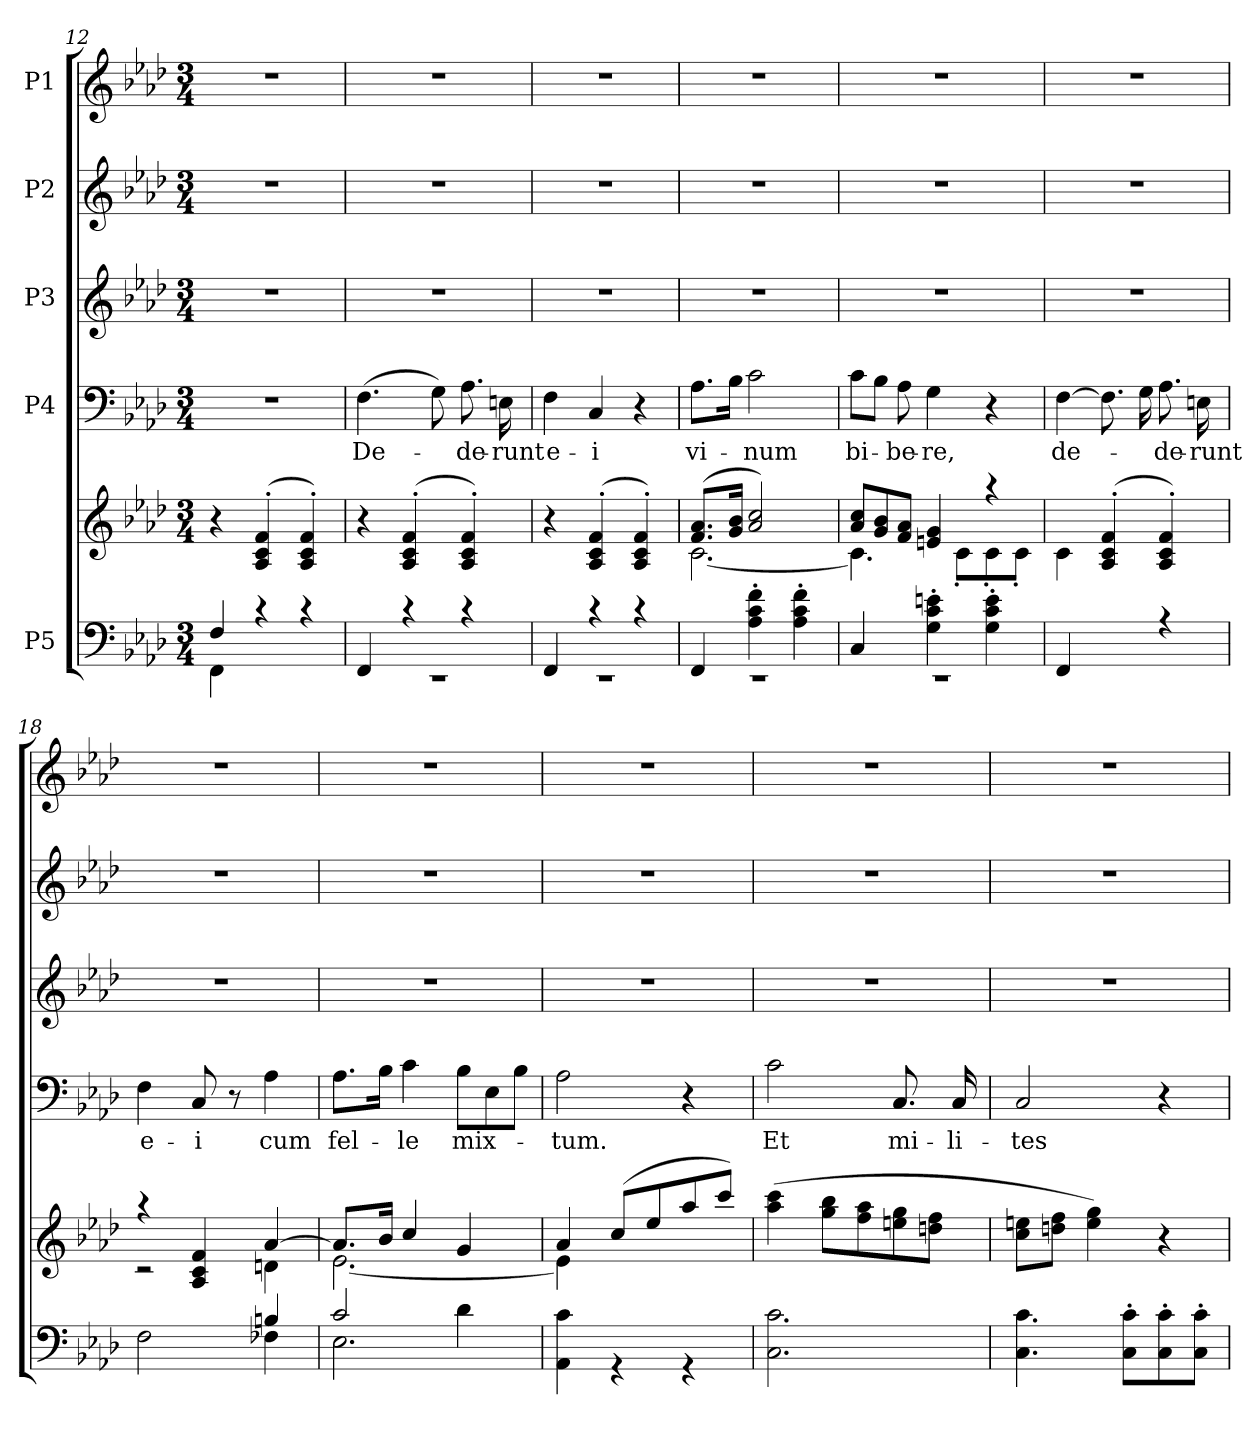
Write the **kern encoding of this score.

**kern	**kern	**kern	**text	**kern	**kern	**kern
*part5	*part5	*part4	*part4	*part3	*part2	*part1
*staff6	*staff5	*staff4	*staff4	*staff3	*staff2	*staff1
*I"P5	*	*I"P4	*	*I"P3	*I"P2	*I"P1
*clefF4	*clefG2	*clefF4	*	*clefG2	*clefG2	*clefG2
*k[b-e-a-d-]	*k[b-e-a-d-]	*k[b-e-a-d-]	*	*k[b-e-a-d-]	*k[b-e-a-d-]	*k[b-e-a-d-]
*A-:	*A-:	*A-:	*	*A-:	*A-:	*A-:
*M3/4	*M3/4	*M3/4	*	*M3/4	*M3/4	*M3/4
=12	=12	=12	=12	=12	=12	=12
*^	*^	*	*	*	*	*
*	*	*	*^	*	*	*	*	*
!	!	!	!	!	!LO:N:vis=1	!	!LO:N:vis=1	!LO:N:vis=1	!LO:N:vis=1
4F/	4FF\	4r	2.ryy	2.ryy	2.r	.	2.r	2.r	2.r
4rc	2ryy	(<4A-/'> 4c/'> 4f/'>	.	.	.	.	.	.	.
4rc	.	4A-/'> 4c/'> 4f/'>)	.	.	.	.	.	.	.
=13	=13	=13	=13	=13	=13	=13	=13	=13	=13
!	!LO:N:vis=1	!	!	!	!	!LO:LY:b	!LO:N:vis=1	!LO:N:vis=1	!LO:N:vis=1
4FF/	2.rEE	4r	2.ryy	2.ryy	(>4.F\	De-	2.r	2.r	2.r
4rc	.	(<4A-/'> 4c/'> 4f/'>	.	.	.	.	.	.	.
.	.	.	.	.	8G\)	.	.	.	.
!	!	!	!	!	!	!LO:LY:b	!	!	!
4rc	.	4A-/'> 4c/'> 4f/'>)	.	.	8.A-\	-de-	.	.	.
!	!	!	!	!	!	!LO:LY:b	!	!	!
.	.	.	.	.	16En\	-runt	.	.	.
=14	=14	=14	=14	=14	=14	=14	=14	=14	=14
!	!LO:N:vis=1	!	!	!	!	!LO:LY:b	!LO:N:vis=1	!LO:N:vis=1	!LO:N:vis=1
4FF/	2.rEE	4r	2.ryy	2.ryy	4F\	e-	2.r	2.r	2.r
!	!	!	!	!	!	!LO:LY:b	!	!	!
4rc	.	(<4A-/'> 4c/'> 4f/'>	.	.	4C/	-i	.	.	.
4rc	.	4A-/'> 4c/'> 4f/'>)	.	.	4r	.	.	.	.
!!LO:PB:g=z
=15	=15	=15	=15	=15	=15	=15	=15	=15	=15
!	!LO:N:vis=1	!	!	!	!	!LO:LY:b	!LO:N:vis=1	!LO:N:vis=1	!LO:N:vis=1
4FF/	2.rEE	(>8.f/ 8.a-/L	[<2.c\	2.ryy	8.A-\L	vi-	2.r	2.r	2.r
.	.	16g/ 16b-/Jk	.	.	16B-\Jk	.	.	.	.
!	!	!	!	!	!	!LO:LY:b	!	!	!
4A-\'< 4c\'< 4f\'<	.	2a-/ 2cc/)	.	.	2c\	-num	.	.	.
4A-\'< 4c\'< 4f\'<	.	.	.	.	.	.	.	.	.
=16	=16	=16	=16	=16	=16	=16	=16	=16	=16
!	!LO:N:vis=1	!	!	!	!	!	!	!	!
*	*	*Xtuplet	*	*	*Xtuplet	*	*	*	*
!	!	!	!	!	!	!LO:LY:b	!LO:N:vis=1	!LO:N:vis=1	!LO:N:vis=1
4C/	2.rEE	12a-/ 12cc/L	4.c\]	2.ryy	12c\L	bi-	2.r	2.r	2.r
.	.	12g/ 12b-/	.	.	12B-\J	.	.	.	.
!	!	!	!	!	!	!LO:LY:b	!	!	!
.	.	12f/ 12a-/J	.	.	12A-\	-be-	.	.	.
!	!	!	!	!	!	!LO:LY:b	!	!	!
4G\'< 4c\'< 4en\'<	.	4en/ 4g/	.	.	4G\	-re,	.	.	.
.	.	.	8c'<\L	.	.	.	.	.	.
4G\'< 4c\'< 4e\'<	.	4raa	8c'<\	.	4r	.	.	.	.
.	.	.	8c'<\J	.	.	.	.	.	.
=17	=17	=17	=17	=17	=17	=17	=17	=17	=17
!	!	!	!	!	!	!LO:LY:b	!LO:N:vis=1	!LO:N:vis=1	!LO:N:vis=1
4FF/	2.ryy	4c\	2.ryy	2.ryy	[>4F\	de-	2.r	2.r	2.r
4ryy	.	(>4A-/'> 4c/'> 4f/'>	.	.	8.F\]	.	.	.	.
.	.	.	.	.	16G\	.	.	.	.
!	!	!	!	!	!	!LO:LY:b	!	!	!
4r	.	4A-/'> 4c/'> 4f/'>)	.	.	8.A-\	-de-	.	.	.
!	!	!	!	!	!	!LO:LY:b	!	!	!
.	.	.	.	.	16En\	-runt	.	.	.
=18	=18	=18	=18	=18	=18	=18	=18	=18	=18
!	!	!	!	!	!	!LO:LY:b	!LO:N:vis=1	!LO:N:vis=1	!LO:N:vis=1
2ryy	2F\	4raa	2rc	2.ryy	4F\	e-	2.r	2.r	2.r
!	!	!	!	!	!	!LO:LY:b	!	!	!
.	.	4A-/ 4c/ 4f/	.	.	8C/	-i	.	.	.
.	.	.	.	.	8r	.	.	.	.
!	!	!	!	!	!	!LO:LY:b	!	!	!
4Bn/	4F-X\	[>4a-/	4dn\	.	4A-\	cum	.	.	.
=19	=19	=19	=19	=19	=19	=19	=19	=19	=19
!	!	!	!	!	!	!LO:LY:b	!LO:N:vis=1	!LO:N:vis=1	!LO:N:vis=1
2c/	2.E-\	8.a-/L]	[<2.e-\	2.ryy	8.A-\L	fel-	2.r	2.r	2.r
.	.	16b-/Jk	.	.	16B-\Jk	.	.	.	.
!	!	!	!	!	!	!LO:LY:b	!	!	!
.	.	4cc/	.	.	4c\	-le	.	.	.
!	!	!	!	!	!	!LO:LY:b	!	!	!
4d-\	.	4g/	.	.	12B-\L	mix-	.	.	.
.	.	.	.	.	12E-\	.	.	.	.
.	.	.	.	.	12B-\J	.	.	.	.
=20	=20	=20	=20	=20	=20	=20	=20	=20	=20
!	!	!	!	!	!	!LO:LY:b	!LO:N:vis=1	!LO:N:vis=1	!LO:N:vis=1
2.ryy	4AA-\ 4c\	4a-/	4e-\]	2.ryy	2A-\	-tum.	2.r	2.r	2.r
.	4r	(<8cc/L	2ryy	.	.	.	.	.	.
.	.	8ee-/	.	.	.	.	.	.	.
.	4r	8aa-/	.	.	4r	.	.	.	.
.	.	8ccc/J)	.	.	.	.	.	.	.
!!LO:LB:g=z
=21	=21	=21	=21	=21	=21	=21	=21	=21	=21
!	!	!	!	!	!	!LO:LY:b	!LO:N:vis=1	!LO:N:vis=1	!LO:N:vis=1
2.C\ 2.c\	2.ryy	(>4aa-\ 4ccc\	2.ryy	2.ryy	2c\	Et	2.r	2.r	2.r
.	.	8gg\ 8bb-\L	.	.	.	.	.	.	.
.	.	8ff\ 8aa-\	.	.	.	.	.	.	.
!	!	!	!	!	!	!LO:LY:b	!	!	!
.	.	8een\ 8gg\	.	.	8.C/	mi-	.	.	.
.	.	8ddn\ 8ff\J	.	.	.	.	.	.	.
!	!	!	!	!	!	!LO:LY:b	!	!	!
.	.	.	.	.	16C/	-li-	.	.	.
=22	=22	=22	=22	=22	=22	=22	=22	=22	=22
!	!	!	!	!	!	!LO:LY:b	!LO:N:vis=1	!LO:N:vis=1	!LO:N:vis=1
4.C\ 4.c\	2.ryy	8cc\ 8een\L	2.ryy	2.ryy	2C/	-tes	2.r	2.r	2.r
.	.	8ddn\ 8ff\J	.	.	.	.	.	.	.
.	.	4ee\ 4gg\)	.	.	.	.	.	.	.
8C\'> 8c\'>L	.	.	.	.	.	.	.	.	.
8C\'> 8c\'>	.	4r	.	.	4r	.	.	.	.
8C\'> 8c\'>J	.	.	.	.	.	.	.	.	.
*v	*v	*	*	*	*	*	*	*	*
*	*v	*v	*v	*	*	*	*	*
=	=	=	=	=	=	=
*-	*-	*-	*-	*-	*-	*-
